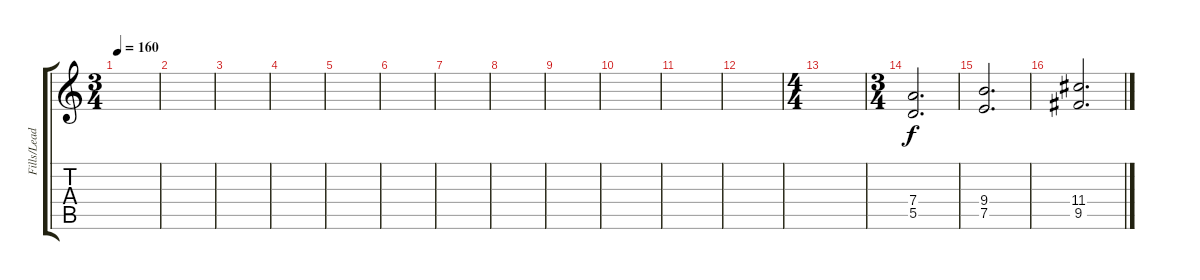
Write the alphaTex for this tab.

\track ("Fills/Leads" "Fills/Lead") {instrument distortionguitar}
\staff {score tabs}
\tuning (E4 B3 G3 D3 A2 E2) {hide}
\ts (3 4)
\tempo 160
\clef g2
\ks c
|
|
|
|
|
|
|
|
|
|
|
|
\ts (4 4)
|
\ts (3 4)
(7.4 5.5).2{d} |
(9.4 7.5).2{d} |
(11.4 9.5).2{d}
